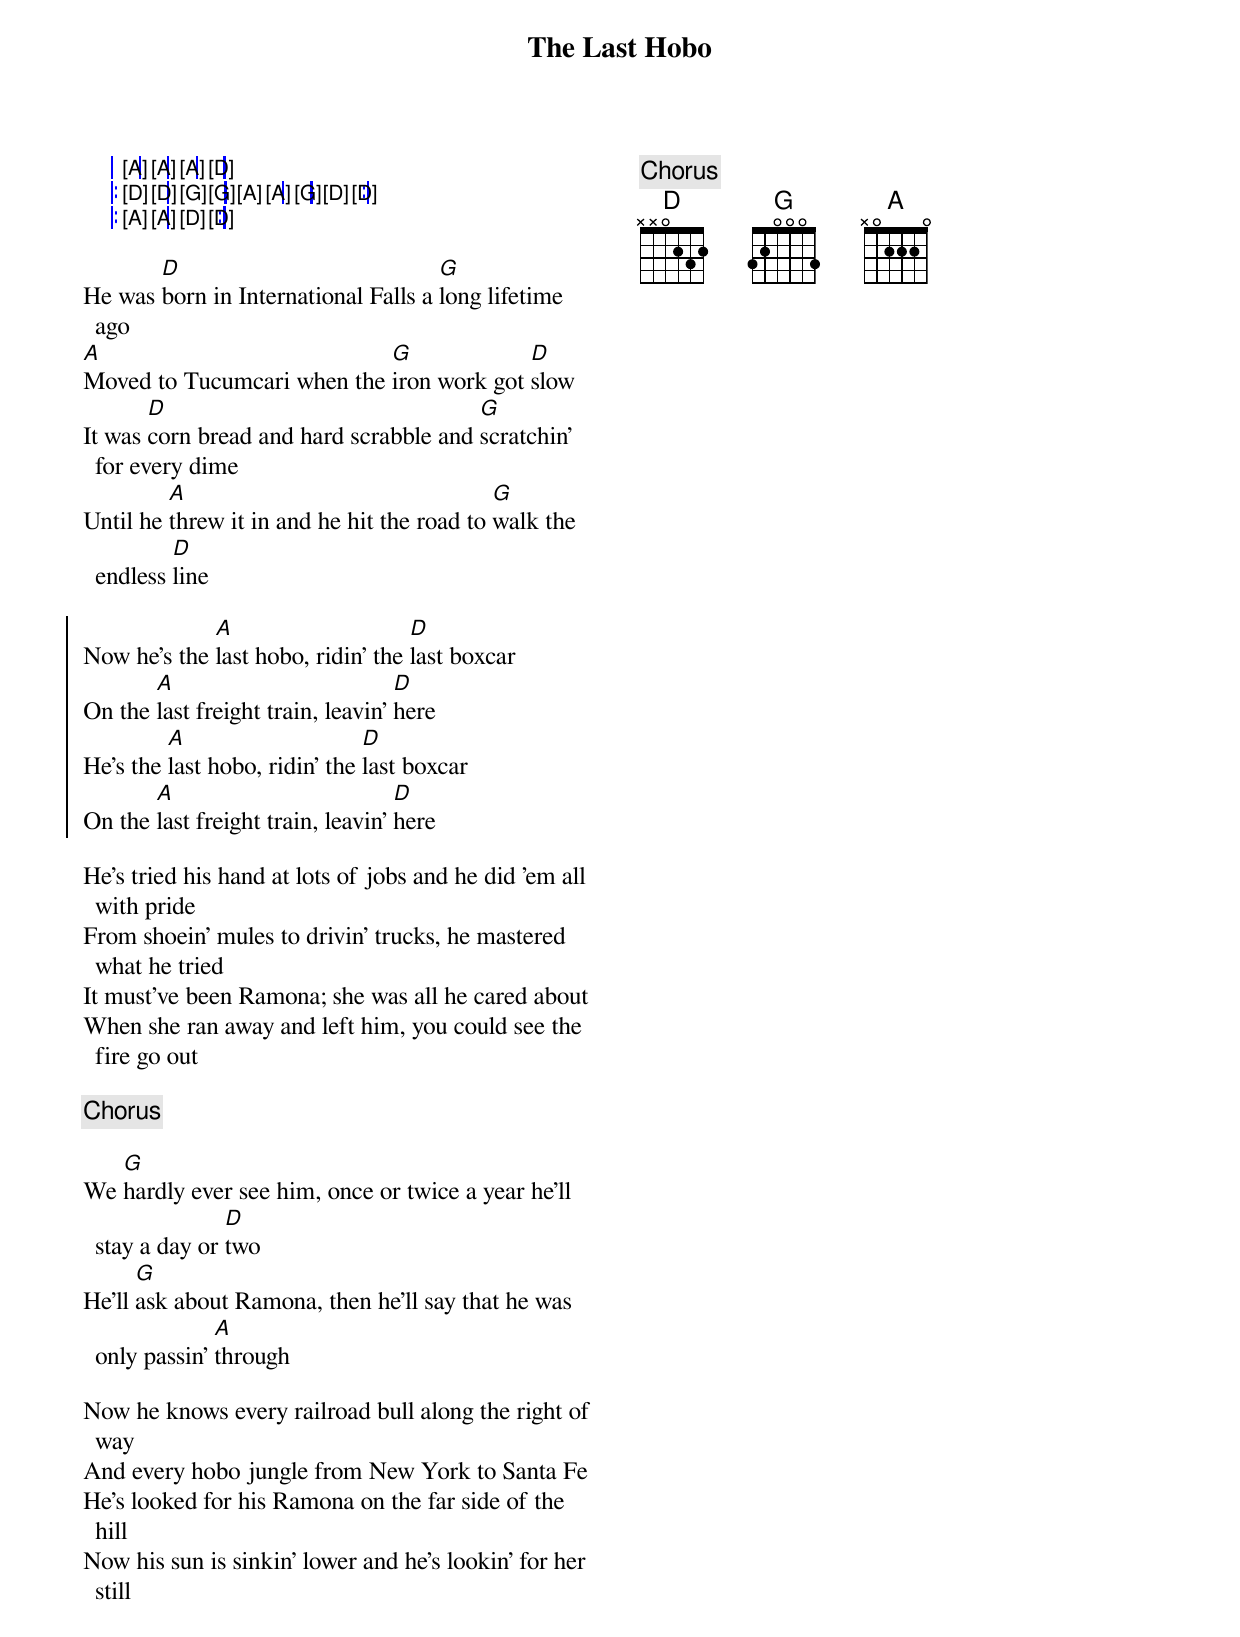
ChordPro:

{title: The Last Hobo}
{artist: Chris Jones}
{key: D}
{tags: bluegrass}
{columns: 2}

{sog}
| [A] | [A] | [A] | [D] |
|: [D] [D] | [G] [G] | [A] [A] | [G] | [D] [D] :|
|: [A] [A] | [D] [D] :|
{eog}

{sov}
He was [D]born in International Falls a [G]long lifetime ago
[A]Moved to Tucumcari when the [G]iron work got [D]slow
It was [D]corn bread and hard scrabble and [G]scratchin' for every dime
Until he [A]threw it in and he hit the road to [G]walk the endless [D]line
{eov}

{soc}
Now he's the [A]last hobo, ridin' the [D]last boxcar
On the [A]last freight train, leavin' [D]here
He's the [A]last hobo, ridin' the [D]last boxcar
On the [A]last freight train, leavin' [D]here
{eoc}

{sov}
He's tried his hand at lots of jobs and he did 'em all with pride
From shoein' mules to drivin' trucks, he mastered what he tried
It must've been Ramona; she was all he cared about
When she ran away and left him, you could see the fire go out
{eov}

{chorus}

{sob}
We [G]hardly ever see him, once or twice a year he'll stay a day or [D]two
He'll [G]ask about Ramona, then he'll say that he was only passin' [A]through
{eob}

{sov}
Now he knows every railroad bull along the right of way
And every hobo jungle from New York to Santa Fe
He's looked for his Ramona on the far side of the hill
Now his sun is sinkin' lower and he's lookin' for her still
{eov}

{chorus}
